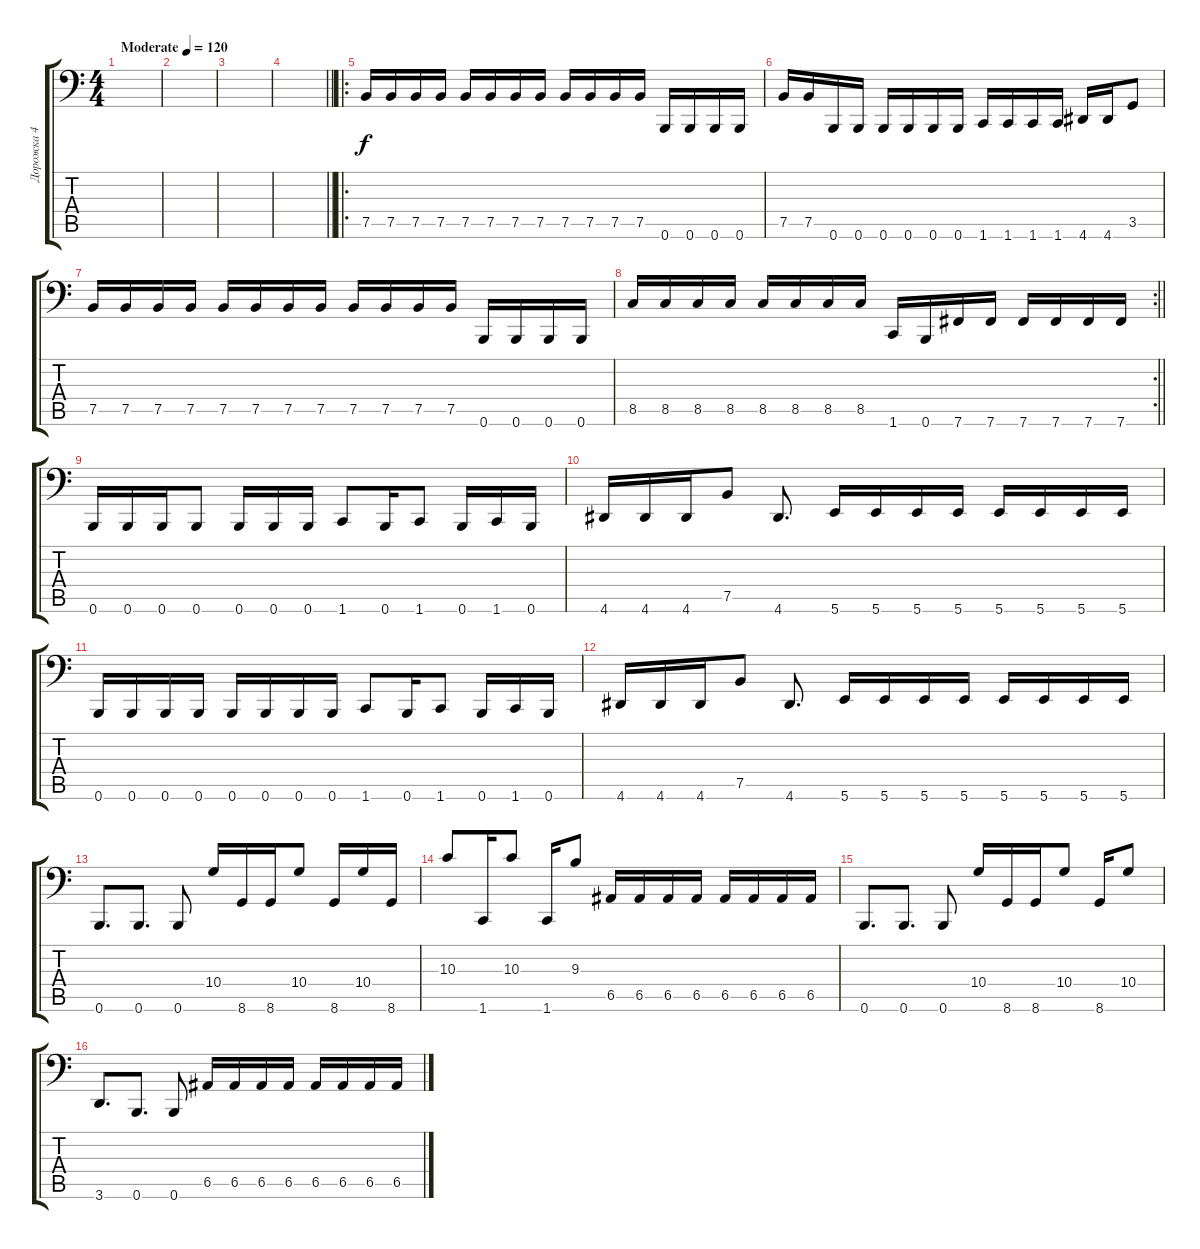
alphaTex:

\track ("Дорожка 4" "Дорожка 4") {instrument slapbass2}
\staff {score tabs}
\tuning (B2 Gb2 D2 A1 E1 B0) {hide}
\ts (4 4)
\tempo (120 "Moderate")
\clef f4
\ks c
|
|
|
\barLineRight lightlight
|
\ro
7.5.16 7.5.16 7.5.16 7.5.16 7.5.16 7.5.16 7.5.16 7.5.16 7.5.16 7.5.16 7.5.16 7.5.16 0.6.16 0.6.16 0.6.16 0.6.16 |
7.5.16 7.5.16 0.6.16 0.6.16 0.6.16 0.6.16 0.6.16 0.6.16 1.6.16 1.6.16 1.6.16 1.6.16 4.6.16 4.6.16 3.5.8 |
7.5.16 7.5.16 7.5.16 7.5.16 7.5.16 7.5.16 7.5.16 7.5.16 7.5.16 7.5.16 7.5.16 7.5.16 0.6.16 0.6.16 0.6.16 0.6.16 |
\rc 2
\barLineRight lightlight
8.5.16 8.5.16 8.5.16 8.5.16 8.5.16 8.5.16 8.5.16 8.5.16 1.6.16 0.6.16 7.6.16 7.6.16 7.6.16 7.6.16 7.6.16 7.6.16 |
0.6.16 0.6.16 0.6.16 0.6.8 0.6.16 0.6.16 0.6.16 1.6.8 0.6.16 1.6.8 0.6.16 1.6.16 0.6.16 |
4.6.16 4.6.16 4.6.16 7.5.8 4.6.8{d} 5.6.16 5.6.16 5.6.16 5.6.16 5.6.16 5.6.16 5.6.16 5.6.16 |
0.6.16 0.6.16 0.6.16 0.6.16 0.6.16 0.6.16 0.6.16 0.6.16 1.6.8 0.6.16 1.6.8 0.6.16 1.6.16 0.6.16 |
4.6.16 4.6.16 4.6.16 7.5.8 4.6.8{d} 5.6.16 5.6.16 5.6.16 5.6.16 5.6.16 5.6.16 5.6.16 5.6.16 |
0.6.8{d} 0.6.8{d} 0.6.8 10.4.16 8.6.16 8.6.16 10.4.8 8.6.16 10.4.16 8.6.16 |
10.3.8 1.6.16 10.3.8 1.6.16 9.3.8 6.5.16 6.5.16 6.5.16 6.5.16 6.5.16 6.5.16 6.5.16 6.5.16 |
0.6.8{d} 0.6.8{d} 0.6.8 10.4.16 8.6.16 8.6.16 10.4.8 8.6.16 10.4.8 |
3.6.8{d} 0.6.8{d} 0.6.8 6.5.16 6.5.16 6.5.16 6.5.16 6.5.16 6.5.16 6.5.16 6.5.16
